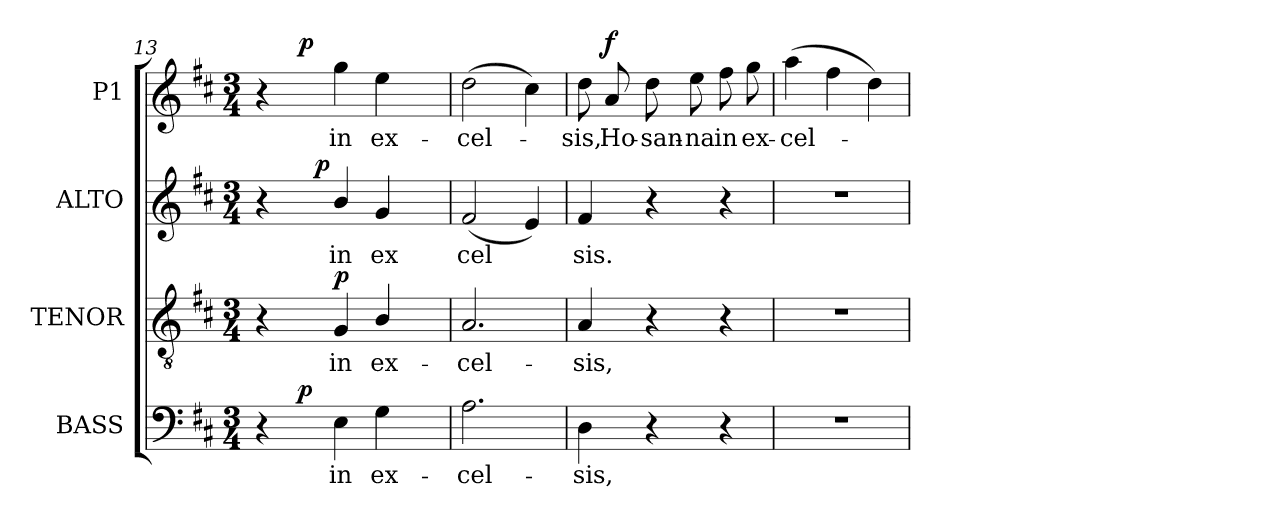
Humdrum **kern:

**kern	**text	**dynam	**kern	**text	**dynam	**kern	**text	**dynam	**kern	**text	**dynam
*part4	*part4	*part4	*part3	*part3	*part3	*part2	*part2	*part2	*part1	*part1	*part1
*staff4	*staff4	*staff4	*staff3	*staff3	*staff3	*staff2	*staff2	*staff2	*staff1	*staff1	*staff1
*I"BASS	*	*	*I"TENOR	*	*	*I"ALTO	*	*	*I"P1	*	*
*clefF4	*	*	*clefGv2	*	*	*clefG2	*	*	*clefG2	*	*
*	*	*	*ITrd7c12	*	*	*	*	*	*	*	*
*k[f#c#]	*	*	*k[f#c#]	*	*	*k[f#c#]	*	*	*k[f#c#]	*	*
*D:	*	*	*D:	*	*	*D:	*	*	*D:	*	*
*M3/4	*	*	*M3/4	*	*	*M3/4	*	*	*M3/4	*	*
=13	=13	=13	=13	=13	=13	=13	=13	=13	=13	=13	=13
*^	*	*	*	*	*	*^	*	*	*^	*	*
4r	8ryy	.	.	4r	.	.	4r	8ryy	.	.	4r	8ryy	.	.
.	64ryy	.	.	.	.	.	.	32ryy	.	.	.	64ryy	.	.
.	128ryy	.	.	.	.	.	.	.	.	.	.	128ryy	.	.
.	512ryy	.	.	.	.	.	.	.	.	.	.	512.ryy	.	.
.	2ryy	.	p	.	.	.	.	.	.	.	.	.	.	.
.	.	.	.	.	.	.	.	.	.	.	.	2ryy	.	p
.	.	.	.	.	.	.	.	64ryy	.	.	.	.	.	.
.	.	.	.	.	.	.	.	256..ryy	.	.	.	.	.	.
.	.	.	.	.	.	.	.	2ryy	.	p	.	.	.	.
!	!	!LO:LY:b:color=#000000	!	!	!	!	!	!	!	!	!	!	!	!
!	!	!	!	!	!LO:LY:b:color=#000000	!	!	!	!	!	!	!	!	!
!	!	!	!	!	!	!	!	!	!LO:LY:b:color=#000000	!	!	!	!	!
!	!	!	!	!	!	!	!	!	!	!	!	!	!LO:LY:b:color=#000000	!
4Ei\	.	in	.	4GGi/	in	p	4bi/	.	in	.	4ggi\	.	in	.
!	!	!LO:LY:b:color=#000000	!	!	!	!	!	!	!	!	!	!	!	!
!	!	!	!	!	!LO:LY:b:color=#000000	!	!	!	!	!	!	!	!	!
!	!	!	!	!	!	!	!	!	!LO:LY:b:color=#000000	!	!	!	!	!
!	!	!	!	!	!	!	!	!	!	!	!	!	!LO:LY:b:color=#000000	!
4Gi\	.	ex-	.	4BBi/	ex-	.	4gi/	.	ex	.	4eei\	.	ex-	.
.	16ryy	.	.	.	.	.	.	.	.	.	.	.	.	.
.	.	.	.	.	.	.	.	.	.	.	.	16ryy	.	.
.	.	.	.	.	.	.	.	16ryy	.	.	.	.	.	.
.	32ryy	.	.	.	.	.	.	.	.	.	.	.	.	.
.	.	.	.	.	.	.	.	.	.	.	.	32ryy	.	.
.	.	.	.	.	.	.	.	128ryy	.	.	.	.	.	.
.	256.ryy	.	.	.	.	.	.	.	.	.	.	.	.	.
.	.	.	.	.	.	.	.	.	.	.	.	256ryy	.	.
.	.	.	.	.	.	.	.	1024ryy	.	.	.	1024ryy	.	.
*	*	*	*	*	*	*	*v	*v	*	*	*	*	*	*
*v	*v	*	*	*	*	*	*	*	*	*v	*v	*	*
=14	=14	=14	=14	=14	=14	=14	=14	=14	=14	=14	=14
*^	*	*	*	*	*	*^	*	*	*^	*	*
!	!	!LO:LY:b:color=#000000	!	!	!	!	!	!	!	!	!	!	!	!
*	*	*	*	*	*	*	*v	*v	*	*	*	*	*	*
*v	*v	*	*	*	*	*	*	*	*	*v	*v	*	*
*^	*	*	*	*	*	*^	*	*	*^	*	*
!	!	!	!	!	!LO:LY:b:color=#000000	!	!	!	!	!	!	!	!	!
*	*	*	*	*	*	*	*v	*v	*	*	*	*	*	*
*v	*v	*	*	*	*	*	*	*	*	*v	*v	*	*
*^	*	*	*	*	*	*^	*	*	*^	*	*
!	!	!	!	!	!	!	!	!	!LO:LY:b:color=#000000	!	!	!	!	!
*	*	*	*	*	*	*	*v	*v	*	*	*	*	*	*
*v	*v	*	*	*	*	*	*	*	*	*v	*v	*	*
*^	*	*	*	*	*	*^	*	*	*^	*	*
!	!	!	!	!	!	!	!	!	!	!	!	!	!LO:LY:b:color=#000000	!
*	*	*	*	*	*	*	*v	*v	*	*	*	*	*	*
*v	*v	*	*	*	*	*	*	*	*	*v	*v	*	*
2.Ai\	-cel-	.	2.AAi/	-cel-	.	(2f#i/	cel	.	(2ddi\	-cel-	.
.	.	.	.	.	.	4ei/)	.	.	4cc#i\)	.	.
=15	=15	=15	=15	=15	=15	=15	=15	=15	=15	=15	=15
!	!LO:LY:b:color=#000000	!	!	!	!	!	!	!	!	!	!
!	!	!	!	!LO:LY:b:color=#000000	!	!	!	!	!	!	!
!	!	!	!	!	!	!	!LO:LY:b:color=#000000	!	!	!	!
!	!	!	!	!	!	!	!	!	!	!LO:LY:b:color=#000000	!
4Di\	-sis,	.	4AAi/	-sis,	.	4f#i/	sis.	.	8ddi\	-sis,	.
!	!	!	!	!	!	!	!	!	!	!LO:LY:b:color=#000000	!
.	.	.	.	.	.	.	.	.	8ai/	Ho-	f
!	!	!	!	!	!	!	!	!	!	!LO:LY:b:color=#000000	!
4r	.	.	4r	.	.	4r	.	.	8ddi\	-san-	.
!	!	!	!	!	!	!	!	!	!	!LO:LY:b:color=#000000	!
.	.	.	.	.	.	.	.	.	8eei\	-na	.
!	!	!	!	!	!	!	!	!	!	!LO:LY:b:color=#000000	!
4r	.	.	4r	.	.	4r	.	.	8ff#i\	in	.
!	!	!	!	!	!	!	!	!	!	!LO:LY:b:color=#000000	!
.	.	.	.	.	.	.	.	.	8ggi\	ex-	.
!!LO:PB:g=z
=16	=16	=16	=16	=16	=16	=16	=16	=16	=16	=16	=16
!LO:N:vis=1	!	!	!LO:N:vis=1	!	!	!LO:N:vis=1	!	!	!	!	!
!	!	!	!	!	!	!	!	!	!	!LO:LY:b:color=#000000	!
2.r	.	.	2.r	.	.	2.r	.	.	(4aai\	-cel-	.
.	.	.	.	.	.	.	.	.	4ff#i\	.	.
.	.	.	.	.	.	.	.	.	4ddi\)	.	.
=	=	=	=	=	=	=	=	=	=	=	=
*-	*-	*-	*-	*-	*-	*-	*-	*-	*-	*-	*-
